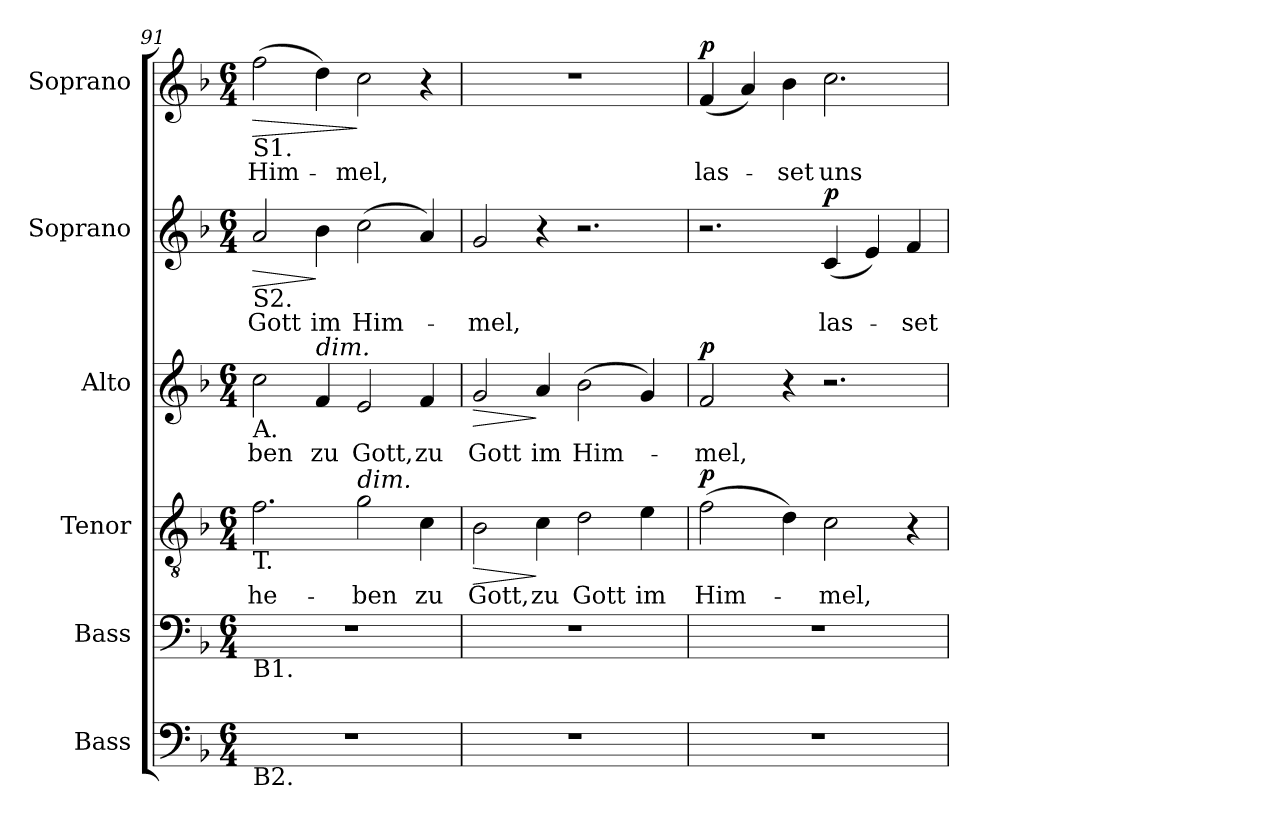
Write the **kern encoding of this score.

**kern	**kern	**kern	**text	**dynam	**kern	**text	**dynam	**kern	**text	**dynam	**kern	**text	**dynam
*part6	*part5	*part4	*part4	*part4	*part3	*part3	*part3	*part2	*part2	*part2	*part1	*part1	*part1
*staff6	*staff5	*staff4	*staff4	*staff4	*staff3	*staff3	*staff3	*staff2	*staff2	*staff2	*staff1	*staff1	*staff1
*I"Bass	*I"Bass	*I"Tenor	*	*	*I"Alto	*	*	*I"Soprano	*	*	*I"Soprano	*	*
*I'B.	*I'B.	*I'T.	*	*	*I'A.	*	*	*I'S.	*	*	*I'S.	*	*
!!LO:LB:g=z
*clefF4	*clefF4	*clefGv2	*	*	*clefG2	*	*	*clefG2	*	*	*clefG2	*	*
*	*	*ITrd7c12	*	*	*	*	*	*	*	*	*	*	*
*k[b-]	*k[b-]	*k[b-]	*	*	*k[b-]	*	*	*k[b-]	*	*	*k[b-]	*	*
*F:	*F:	*F:	*	*	*F:	*	*	*F:	*	*	*F:	*	*
*M6/4	*M6/4	*M6/4	*	*	*M6/4	*	*	*M6/4	*	*	*M6/4	*	*
=91	=91	=91	=91	=91	=91	=91	=91	=91	=91	=91	=91	=91	=91
!LO:N:vis=1	!LO:N:vis=1	!	!	!	!	!	!	!	!	!	!	!	!
!	!	!	!LO:LY:b:color=#000000	!	!	!	!	!	!	!	!	!	!
!	!	!	!	!	!	!LO:LY:b:color=#000000	!	!	!	!	!	!	!
!	!	!	!	!	!	!	!	!	!LO:LY:b:color=#000000	!LO:HP:b	!	!	!
!	!	!	!	!	!	!	!	!	!	!	!LO:TX:b:t=S1.	!	!
!	!	!	!	!	!	!	!	!LO:TX:b:t=S2.	!	!	!	!	!
!	!	!	!	!	!LO:TX:b:t=A.	!	!	!	!	!	!	!	!
!	!	!LO:TX:b:t=T.	!	!	!	!	!	!	!	!	!	!	!
!	!LO:TX:b:t=B1.	!	!	!	!	!	!	!	!	!	!	!	!
!LO:TX:b:t=B2.	!	!	!	!	!	!	!	!	!	!	!	!	!
!	!	!	!	!	!	!	!	!	!	!	!	!LO:LY:b:color=#000000	!LO:HP:b
1.r	1.r	2.Fi\	-he-	.	2cci\	-ben	.	2ai/	Gott	>	(2ffi\	Him-	>
!	!	!	!	!	!	!LO:LY:b:color=#000000	!	!	!	!	!	!	!
!	!	!	!	!	!LO:TX:a:i:t=dim.	!	!	!	!	!	!	!	!
!	!	!	!	!	!	!	!	!	!LO:LY:b:color=#000000	!	!	!	!
.	.	.	.	.	4fi/	zu	.	4b-i\	im	]	4ddi\)	.	.
!	!	!	!LO:LY:b:color=#000000	!	!	!	!	!	!	!	!	!	!
!	!	!	!	!	!	!LO:LY:b:color=#000000	!	!	!	!	!	!	!
!	!	!	!	!	!	!	!	!	!LO:LY:b:color=#000000	!	!	!	!
!	!	!LO:TX:a:i:t=dim.	!	!	!	!	!	!	!	!	!	!	!
!	!	!	!	!	!	!	!	!	!	!	!	!LO:LY:b:color=#000000	!
.	.	2Gi\	-ben	.	2ei/	Gott,	.	(2cci\	Him-	.	2cci\	-mel,	]
!	!	!	!LO:LY:b:color=#000000	!	!	!	!	!	!	!	!	!	!
!	!	!	!	!	!	!LO:LY:b:color=#000000	!	!	!	!	!	!	!
.	.	4Ci\	zu	.	4fi/	zu	.	4ai/)	.	.	4r	.	.
=92	=92	=92	=92	=92	=92	=92	=92	=92	=92	=92	=92	=92	=92
!LO:N:vis=1	!LO:N:vis=1	!	!	!	!	!	!	!	!	!	!	!	!
!	!	!	!LO:LY:b:color=#000000	!LO:HP:b	!	!	!	!	!	!	!	!	!
!	!	!	!	!	!	!LO:LY:b:color=#000000	!LO:HP:b	!	!	!	!	!	!
!	!	!	!	!	!	!	!	!	!LO:LY:b:color=#000000	!	!LO:N:vis=1	!	!
1.r	1.r	2BB-i\	Gott,	>	2gi/	Gott	>	2gi/	-mel,	.	1.r	.	.
!	!	!	!LO:LY:b:color=#000000	!	!	!	!	!	!	!	!	!	!
!	!	!	!	!	!	!LO:LY:b:color=#000000	!	!	!	!	!	!	!
.	.	4Ci\	zu	]	4ai/	im	]	4r	.	.	.	.	.
!	!	!	!LO:LY:b:color=#000000	!	!	!	!	!	!	!	!	!	!
!	!	!	!	!	!	!LO:LY:b:color=#000000	!	!	!	!	!	!	!
.	.	2Di\	Gott	.	(2b-i\	Him-	.	2.r	.	.	.	.	.
!	!	!	!LO:LY:b:color=#000000	!	!	!	!	!	!	!	!	!	!
.	.	4Ei\	im	.	4gi/)	.	.	.	.	.	.	.	.
=93	=93	=93	=93	=93	=93	=93	=93	=93	=93	=93	=93	=93	=93
!LO:N:vis=1	!LO:N:vis=1	!	!	!	!	!	!	!	!	!	!	!	!
!	!	!	!LO:LY:b:color=#000000	!	!	!	!	!	!	!	!	!	!
!	!	!	!	!	!	!LO:LY:b:color=#000000	!	!	!	!	!	!	!
!	!	!	!	!	!	!	!	!	!	!	!	!LO:LY:b:color=#000000	!
1.r	1.r	(2Fi\	Him-	p	2fi/	-mel,	p	2.r	.	.	(4fi/	las-	p
.	.	.	.	.	.	.	.	.	.	.	4ai/)	.	.
!	!	!	!	!	!	!	!	!	!	!	!	!LO:LY:b:color=#000000	!
.	.	4Di\)	.	.	4r	.	.	.	.	.	4b-i\	-set	.
!	!	!	!LO:LY:b:color=#000000	!	!	!	!	!	!	!	!	!	!
!	!	!	!	!	!	!	!	!	!LO:LY:b:color=#000000	!	!	!	!
!	!	!	!	!	!	!	!	!	!	!	!	!LO:LY:b:color=#000000	!
.	.	2Ci\	-mel,	.	2.r	.	.	(4ci/	las-	p	2.cci\	uns	.
.	.	.	.	.	.	.	.	4ei/)	.	.	.	.	.
!	!	!	!	!	!	!	!	!	!LO:LY:b:color=#000000	!	!	!	!
.	.	4r	.	.	.	.	.	4fi/	-set	.	.	.	.
=	=	=	=	=	=	=	=	=	=	=	=	=	=
*-	*-	*-	*-	*-	*-	*-	*-	*-	*-	*-	*-	*-	*-
